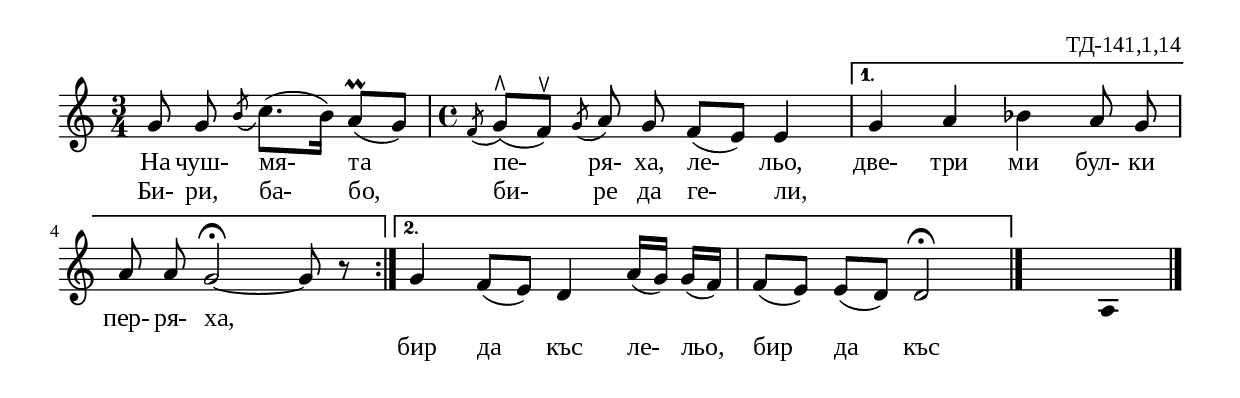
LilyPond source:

%{
td_141_1_14
%}

\include "td-preamble.ly"

\score {
\relative c'' {
%%\tempo 4 = 100
%\cadenzaOn
\time 3/4
\repeat volta 2 { g8 g\noBeam \acciaccatura b8 c8.[( b16]) a8\prall[( g]) |
\time 4/4 
\acciaccatura f8 g^\rtoe[( f^\ltoe]) \acciaccatura g8 a\noBeam g f[( e]) e4 } 
\alternative { { g4 a bes a8 g\noBeam | a8 a\noBeam g2\fermata~ g8 r } 
{ g4 f8[( e]) d4 a'16[( g]) g[( f]) | f8[( e]) e[( d]) d2\fermata } }
 \bar "|." 
s4 \fixB a
 \bar "|."  
}
\addlyrics { На чуш- мя- та пе- ря- ха, ле- льо, две- три ми бул- ки
пер- ря- ха,  " " " " " " " " " " " " " " " " }
\addlyrics { Би- ри, ба- бо, би- ре да ге- ли,  " " " " " " " " " " " " " " " "
бир да къс ле- льо, бир да къс }
%
\layout {
%   \context { 
%	    \Staff \remove "Time_signature_engraver" } 
  indent = #0
  line-width = 190\mm
  ragged-right=##f
}
%
\midi { 
	\context {
		\Score tempoWholesPerMinute = #(ly:make-moment 100 4)
		}
	}
}
%
\header{
  opus = "ТД-141,1,14"
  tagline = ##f
}


